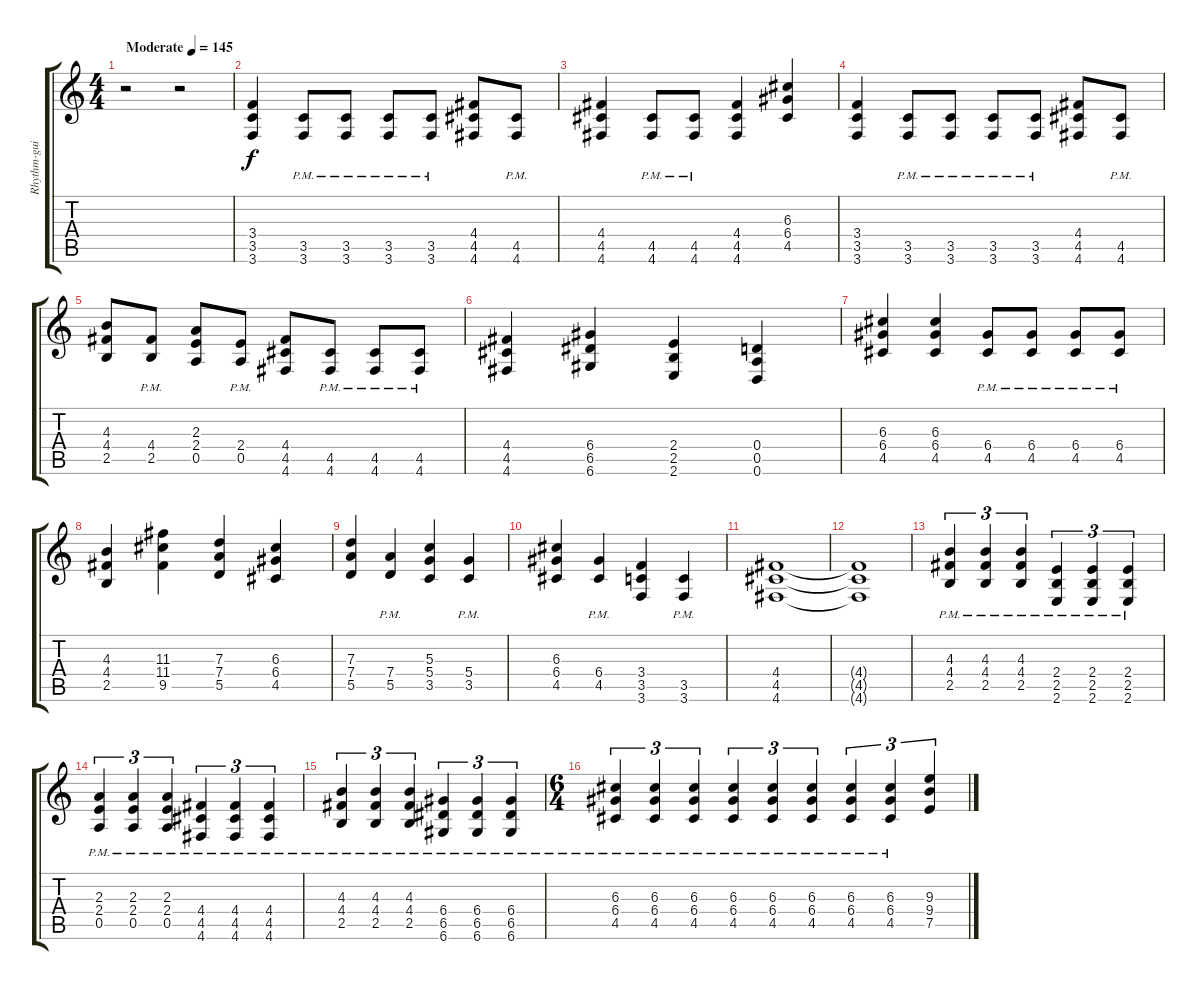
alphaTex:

\track ("Rhythm-guitar" "Rhythm-gui") {instrument distortionguitar}
\staff {score tabs}
\tuning (E4 B3 G3 D3 A2 D2) {hide}
\ts (4 4)
\tempo (145 "Moderate")
\clef g2
\ks c
r.2{dy f instrument distortionguitar} r.2 |
(3.4 3.5 3.6).4 (3.5 3.6{pm}).8 (3.5 3.6{pm}).8 (3.5 3.6{pm}).8 (3.5 3.6{pm}).8 (4.4 4.5 4.6).8 (4.5{pm} 4.6{pm}).8 |
(4.4 4.5 4.6).4 (4.5{pm} 4.6{pm}).8 (4.5{pm} 4.6{pm}).8 (4.4 4.5 4.6).4 (6.3 6.4 4.5).4 |
(3.4 3.5 3.6).4 (3.5 3.6{pm}).8 (3.5 3.6{pm}).8 (3.5 3.6{pm}).8 (3.5 3.6{pm}).8 (4.4 4.5 4.6).8 (4.5{pm} 4.6{pm}).8 |
(4.3 4.4 2.5).8 (4.4{pm} 2.5{pm}).8 (2.3 2.4 0.5).8 (2.4{pm} 0.5{pm}).8 (4.4 4.5 4.6).8 (4.5{pm} 4.6{pm}).8 (4.5{pm} 4.6{pm}).8 (4.5{pm} 4.6{pm}).8 |
(4.4 4.5 4.6).4 (6.4 6.5 6.6).4 (2.4 2.5 2.6).4 (0.4 0.5 0.6).4 |
(6.3 6.4 4.5).4 (6.3 6.4 4.5).4 (6.4{pm} 4.5{pm}).8 (6.4{pm} 4.5{pm}).8 (6.4{pm} 4.5{pm}).8 (6.4{pm} 4.5{pm}).8 |
(4.3 4.4 2.5).4 (11.3 11.4 9.5).4 (7.3 7.4 5.5).4 (6.3 6.4 4.5).4 |
(7.3 7.4 5.5).4 (7.4{pm} 5.5{pm}).4 (5.3 5.4 3.5).4 (5.4{pm} 3.5{pm}).4 |
(6.3 6.4 4.5).4 (6.4{pm} 4.5{pm}).4 (3.4 3.5 3.6).4 (3.5{pm} 3.6{pm}).4 |
(4.4 4.5 4.6).1 |
(4.4{t} 4.5{t} 4.6{t}).1 |
(4.3{pm} 4.4{pm} 2.5{pm}).4{tu (3 2)} (4.3{pm} 4.4{pm} 2.5{pm}).4{tu (3 2)} (4.3{pm} 4.4{pm} 2.5{pm}).4{tu (3 2)} (2.4{pm} 2.5{pm} 2.6{pm}).4{tu (3 2)} (2.4{pm} 2.5{pm} 2.6{pm}).4{tu (3 2)} (2.4{pm} 2.5{pm} 2.6{pm}).4{tu (3 2)} |
(2.3{pm} 2.4{pm} 0.5{pm}).4{tu (3 2)} (2.3{pm} 2.4{pm} 0.5{pm}).4{tu (3 2)} (2.3{pm} 2.4{pm} 0.5{pm}).4{tu (3 2)} (4.4{pm} 4.5{pm} 4.6{pm}).4{tu (3 2)} (4.4{pm} 4.5{pm} 4.6{pm}).4{tu (3 2)} (4.4{pm} 4.5{pm} 4.6{pm}).4{tu (3 2)} |
(4.3{pm} 4.4{pm} 2.5{pm}).4{tu (3 2)} (4.3{pm} 4.4{pm} 2.5{pm}).4{tu (3 2)} (4.3{pm} 4.4{pm} 2.5{pm}).4{tu (3 2)} (6.4{pm} 6.5{pm} 6.6{pm}).4{tu (3 2)} (6.4{pm} 6.5{pm} 6.6{pm}).4{tu (3 2)} (6.4{pm} 6.5{pm} 6.6{pm}).4{tu (3 2)} |
\ts (6 4)
(6.3{pm} 6.4{pm} 4.5{pm}).4{tu (3 2)} (6.3{pm} 6.4{pm} 4.5{pm}).4{tu (3 2)} (6.3{pm} 6.4{pm} 4.5{pm}).4{tu (3 2)} (6.3{pm} 6.4{pm} 4.5{pm}).4{tu (3 2)} (6.3{pm} 6.4{pm} 4.5{pm}).4{tu (3 2)} (6.3{pm} 6.4{pm} 4.5{pm}).4{tu (3 2)} (6.3{pm} 6.4{pm} 4.5{pm}).4{tu (3 2)} (6.3{pm} 6.4{pm} 4.5{pm}).4{tu (3 2)} (9.3 9.4 7.5).4{tu (3 2)}
